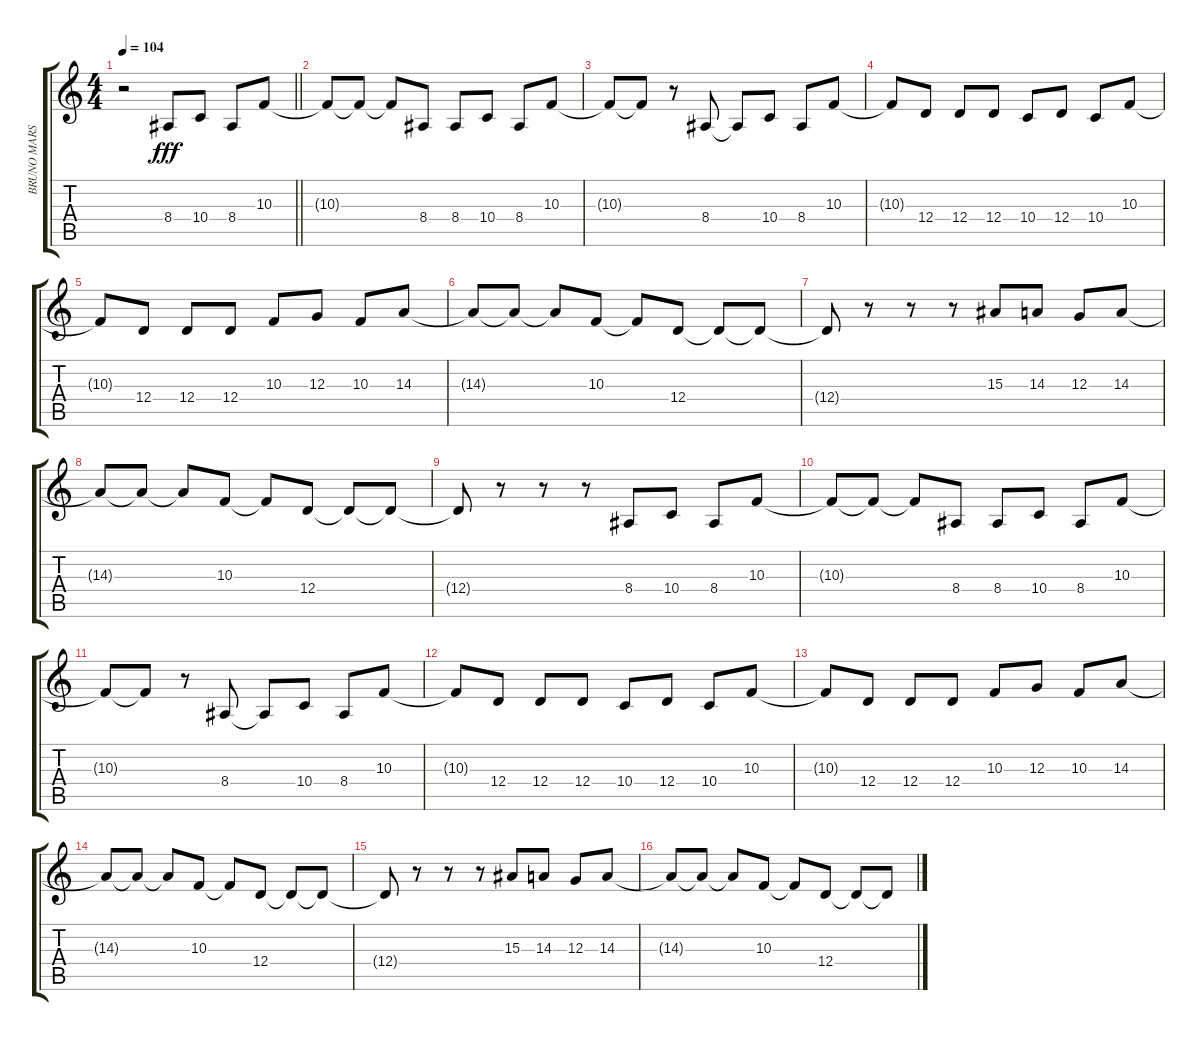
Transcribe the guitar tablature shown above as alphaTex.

\track ("BRUNO MARS" "BRUNO MARS") {instrument flute}
\staff {score tabs}
\tuning (E4 B3 G3 D3 A2 E2) {hide}
\ts (4 4)
\tempo 104
\clef g2
\barLineRight lightlight
\ks c
r.2{dy fff} 8.4.8 10.4.8 8.4.8 10.3.8 |
\section ("" "")
10.3{t}.8 10.3{t}.8 10.3{t}.8 8.4.8 8.4.8 10.4.8 8.4.8 10.3.8 |
10.3{t}.8 10.3{t}.8 r.8 8.4.8 8.4{t}.8 10.4.8 8.4.8 10.3.8 |
10.3{t}.8 12.4.8 12.4.8 12.4.8 10.4.8 12.4.8 10.4.8 10.3.8 |
10.3{t}.8 12.4.8 12.4.8 12.4.8 10.3.8 12.3.8 10.3.8 14.3.8 |
14.3{t}.8 14.3{t}.8 14.3{t}.8 10.3.8 10.3{t}.8 12.4.8 12.4{t}.8 12.4{t}.8 |
12.4{t}.8 r.8 r.8 r.8 15.3.8 14.3.8 12.3.8 14.3.8 |
14.3{t}.8 14.3{t}.8 14.3{t}.8 10.3.8 10.3{t}.8 12.4.8 12.4{t}.8 12.4{t}.8 |
12.4{t}.8 r.8 r.8 r.8 8.4.8 10.4.8 8.4.8 10.3.8 |
10.3{t}.8 10.3{t}.8 10.3{t}.8 8.4.8 8.4.8 10.4.8 8.4.8 10.3.8 |
10.3{t}.8 10.3{t}.8 r.8 8.4.8 8.4{t}.8 10.4.8 8.4.8 10.3.8 |
10.3{t}.8 12.4.8 12.4.8 12.4.8 10.4.8 12.4.8 10.4.8 10.3.8 |
10.3{t}.8 12.4.8 12.4.8 12.4.8 10.3.8 12.3.8 10.3.8 14.3.8 |
14.3{t}.8 14.3{t}.8 14.3{t}.8 10.3.8 10.3{t}.8 12.4.8 12.4{t}.8 12.4{t}.8 |
12.4{t}.8 r.8 r.8 r.8 15.3.8 14.3.8 12.3.8 14.3.8 |
14.3{t}.8 14.3{t}.8 14.3{t}.8 10.3.8 10.3{t}.8 12.4.8 12.4{t}.8 12.4{t}.8
